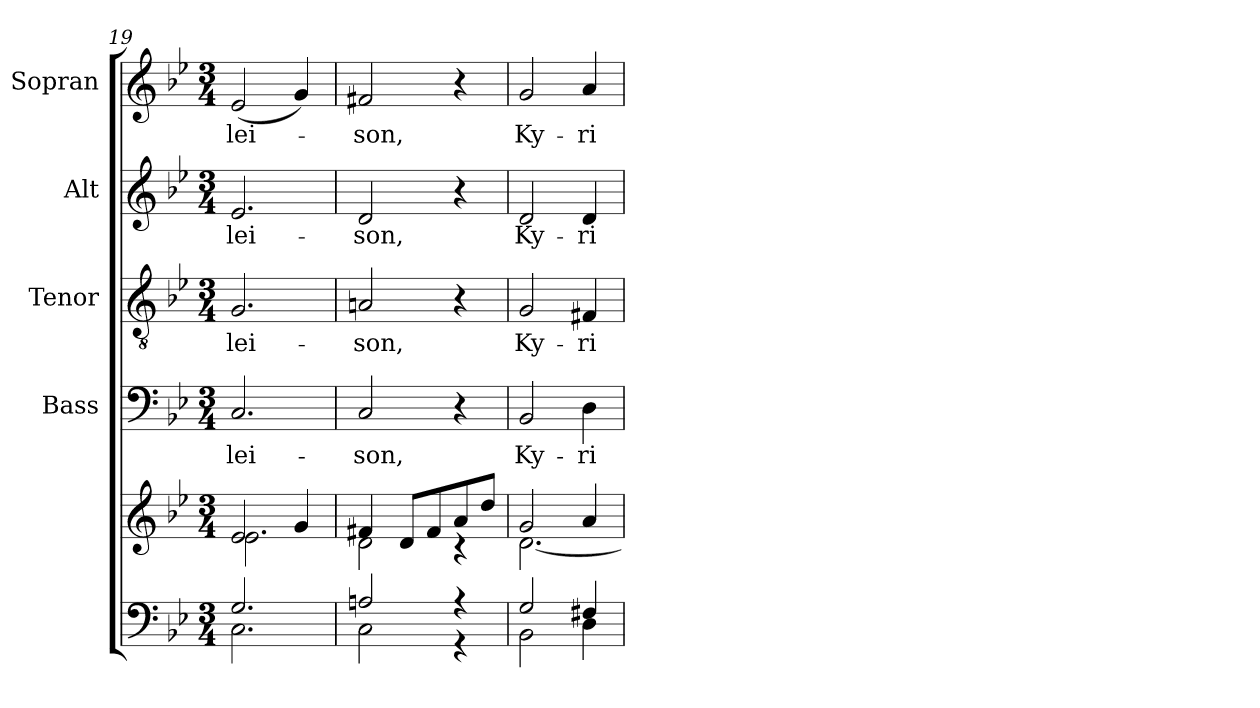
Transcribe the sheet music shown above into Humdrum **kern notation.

**kern	**kern	**kern	**text	**kern	**text	**kern	**text	**kern	**text
*part5	*part5	*part4	*part4	*part3	*part3	*part2	*part2	*part1	*part1
*staff6	*staff5	*staff4	*staff4	*staff3	*staff3	*staff2	*staff2	*staff1	*staff1
*	*	*I"Bass	*	*I"Tenor	*	*I"Alt	*	*I"Sopran	*
*	*	*I'B.	*	*I'T.	*	*I'A.	*	*I'S.	*
*clefF4	*clefG2	*clefF4	*	*clefGv2	*	*clefG2	*	*clefG2	*
*k[b-e-]	*k[b-e-]	*k[b-e-]	*	*k[b-e-]	*	*k[b-e-]	*	*k[b-e-]	*
*B-:	*B-:	*B-:	*	*B-:	*	*B-:	*	*B-:	*
*M3/4	*M3/4	*M3/4	*	*M3/4	*	*M3/4	*	*M3/4	*
=19	=19	=19	=19	=19	=19	=19	=19	=19	=19
*^	*^	*	*	*	*	*	*	*	*
!	!	!	!	!	!LO:LY:b	!	!LO:LY:b	!	!LO:LY:b	!	!LO:LY:b
2.G/	2.C\	2e-/	2.e-\	2.C/	-lei-	2.G/	-lei-	2.e-/	-lei-	(<2e-/	-lei-
.	.	4g/	.	.	.	.	.	.	.	4g/)	.
!!LO:LB:g=z
=20	=20	=20	=20	=20	=20	=20	=20	=20	=20	=20	=20
!	!	!	!	!	!LO:LY:b	!	!LO:LY:b	!	!LO:LY:b	!	!LO:LY:b
2An/	2C\	4f#X/	2d\	2C/	-son,	2An/	-son,	2d/	-son,	2f#X/	-son,
.	.	8d/L	.	.	.	.	.	.	.	.	.
.	.	8f#/	.	.	.	.	.	.	.	.	.
4r	4r	8a/	4rc	4r	.	4r	.	4r	.	4r	.
.	.	8dd/J	.	.	.	.	.	.	.	.	.
=21	=21	=21	=21	=21	=21	=21	=21	=21	=21	=21	=21
!	!	!	!	!	!LO:LY:b	!	!LO:LY:b	!	!LO:LY:b	!	!LO:LY:b
2G/	2BB-\	2g/	[<2.d\	2BB-/	Ky-	2G/	Ky-	2d/	Ky-	2g/	Ky-
!	!	!	!	!	!LO:LY:b	!	!LO:LY:b	!	!LO:LY:b	!	!LO:LY:b
4F#X/	4D\	4a/	.	4D\	-ri-	4F#X/	-ri-	4d/	-ri-	4a/	-ri-
*v	*v	*	*	*	*	*	*	*	*	*	*
*	*v	*v	*	*	*	*	*	*	*	*
=	=	=	=	=	=	=	=	=	=
*-	*-	*-	*-	*-	*-	*-	*-	*-	*-
